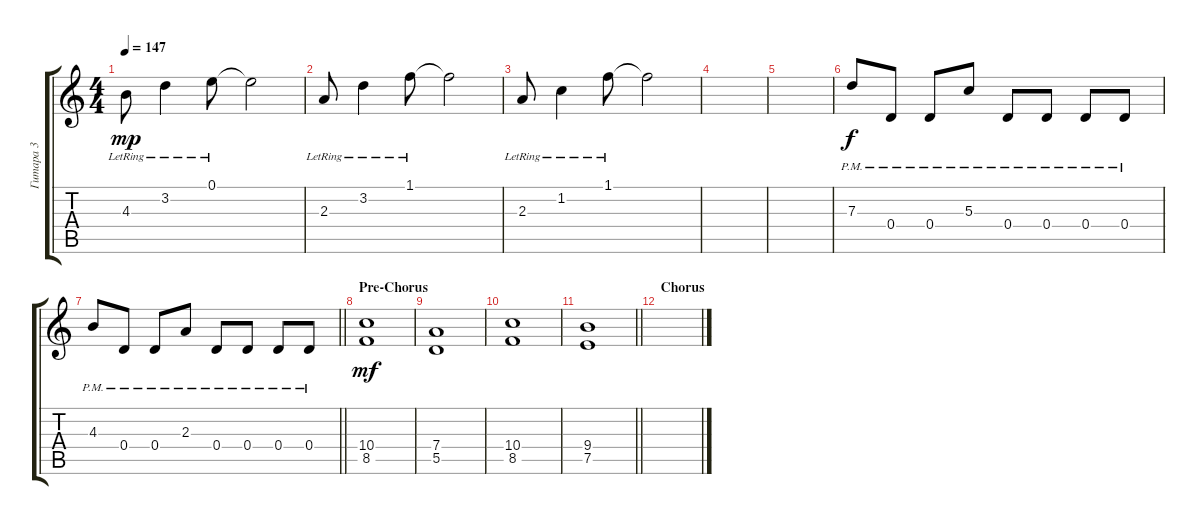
\track ("Гитара 3" "Гитара 3") {instrument distortionguitar}
\staff {score tabs}
\tuning (E4 B3 G3 D3 A2 E2) {hide}
\ts (4 4)
\tempo 147
\clef g2
\ks c
4.3{lr}.8{dy mp} 3.2{lr}.4 0.1{lr}.8 0.1{t}.2 |
2.3{lr}.8 3.2{lr}.4 1.1{lr}.8 1.1{t}.2 |
2.3{lr}.8 1.2{lr}.4 1.1{lr}.8 1.1{t}.2 |
|
|
7.3{pm}.8{dy f volume 8 instrument distortionguitar} 0.4{pm}.8 0.4{pm}.8 5.3{pm}.8 0.4{pm}.8 0.4{pm}.8 0.4{pm}.8 0.4{pm}.8 |
\barLineRight lightlight
4.3{pm}.8 0.4{pm}.8 0.4{pm}.8 2.3{pm}.8 0.4{pm}.8 0.4{pm}.8 0.4{pm}.8 0.4{pm}.8 |
\section ("" "Pre-Chorus")
(10.4 8.5).1{dy mf} |
(7.4 5.5).1 |
(10.4 8.5).1 |
\barLineRight lightlight
(9.4 7.5).1 |
\section ("" "Chorus")
